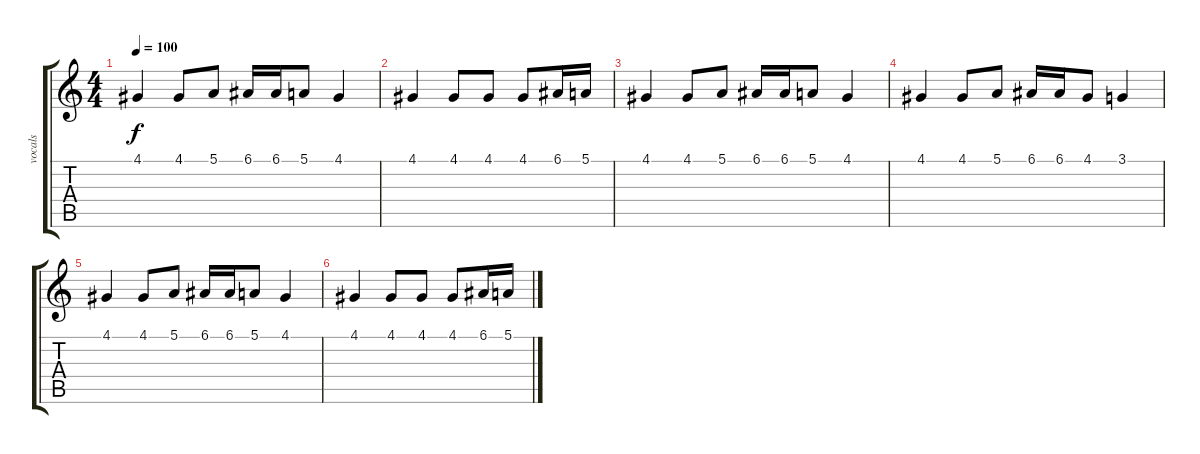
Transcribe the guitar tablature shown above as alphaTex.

\track ("vocals" "vocals") {instrument choiraahs}
\staff {score tabs}
\tuning (E4 C4 G3 C3 G2 C2) {hide}
\ts (4 4)
\tempo 100
\clef g2
\ks c
4.1.4{dy f} 4.1.8 5.1.8 6.1.16 6.1.16 5.1.8 4.1.4 |
4.1.4 4.1.8 4.1.8 4.1.8 6.1.16 5.1.16 |
4.1.4 4.1.8 5.1.8 6.1.16 6.1.16 5.1.8 4.1.4 |
4.1.4 4.1.8 5.1.8 6.1.16 6.1.16 4.1.8 3.1.4 |
4.1.4 4.1.8 5.1.8 6.1.16 6.1.16 5.1.8 4.1.4 |
4.1.4 4.1.8 4.1.8 4.1.8 6.1.16 5.1.16
